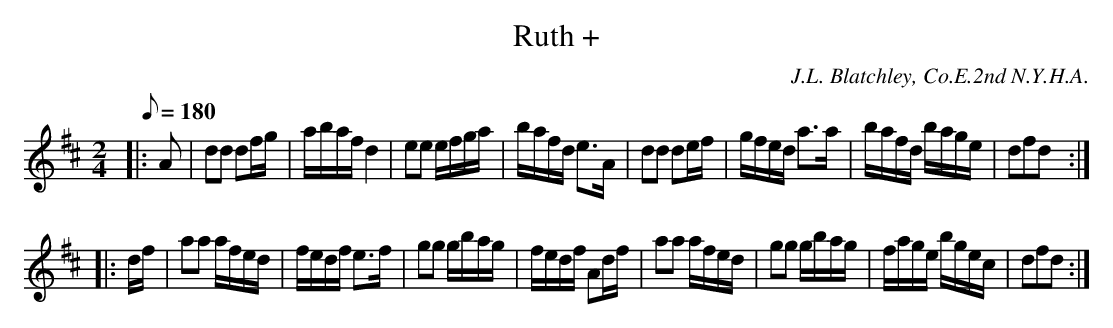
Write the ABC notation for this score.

X:1
T:Ruth +
C:J.L. Blatchley, Co.E.2nd N.Y.H.A.
M:2/4
L:1/8
Q:1/8=180
K:D
|:A|dd df/g/|a/b/a/f/ d2|ee e/f/g/a/|b/a/f/d/ e>A|dd de/f/|g/f/e/d/ a>a|b/a/f/d/ b/a/g/e/|dfd :|
|: d/f/|aa a/f/e/d/|f/e/d/f/ e>f|gg g/b/a/g/|f/e/d/f/ Ad/f/|aa a/f/e/d/|gg g/b/a/g/|f/a/g/e/ b/g/e/c/|dfd :|
